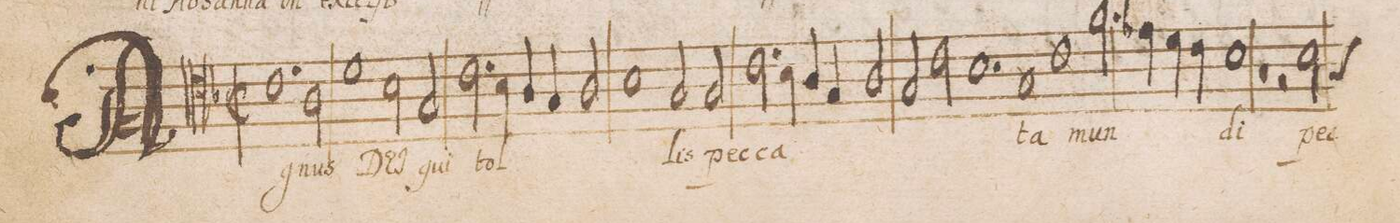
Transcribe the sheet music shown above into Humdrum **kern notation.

**kern	**text
*I"TENOR	*
*clefC4	*
*k[b-]	*
*met(C|)	*
*M2/1	*
1.c	A
*2\right	*
2A\	gnus
=2-	=2-
1d	DE-
2B-\	-I
2G/	qui
=3-	=3-
2.c\	tol-
4B-\	.
4A/	.
4G/	.
2A/	.
=4-	=4-
1B-	.
2G/	-lis
2G/	pec-
=5-	=5-
2.c\	-ca-
4B-\	.
4A/	.
4G/	.
2A/	.
=6-	=6-
2G/	.
2c\	.
1.B-	.
=7-	=7-
1G	.
1c\	-ta
=8-	=8-
2.f\	mun-
4e-X\	.
4d\	.
4c\	.
=9-	=9-
1B-	-di
1r	.
=10-	=10-
2r	.
2B-\	pec-
*custos:G	*
*-	*-
